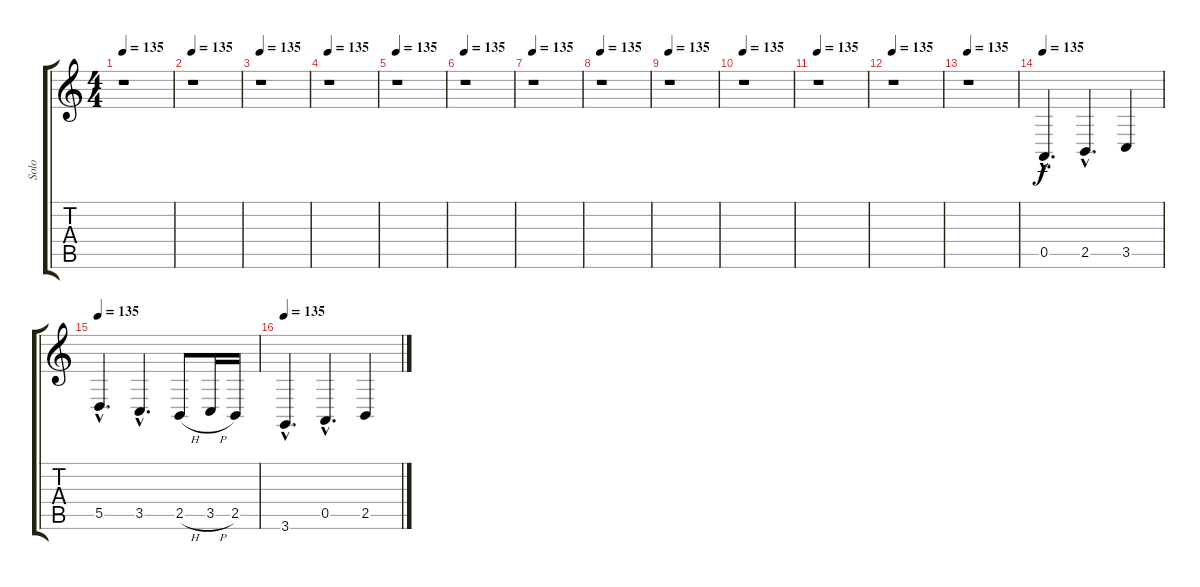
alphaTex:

\track ("Solo" "Solo") {instrument lead5charang}
\staff {score tabs}
\tuning (E4 B3 G3 D3 A2 E2) {hide}
\ts (4 4)
\tempo 135
\clef g2
\ks c
r.1{dy f} |
\tempo 135
r.1 |
\tempo 135
r.1 |
\tempo 135
r.1 |
\tempo 135
r.1 |
\tempo 135
r.1 |
\tempo 135
r.1 |
\tempo 135
r.1 |
\tempo 135
r.1 |
\tempo 135
r.1 |
\tempo 135
r.1 |
\tempo 135
r.1 |
\tempo 135
r.1 |
\tempo 135
0.5{hac}.4{d} 2.5{hac}.4{d} 3.5.4 |
\tempo 135
5.5{hac}.4{d} 3.5{hac}.4{d} 2.5{h}.8 3.5{h}.16 2.5.16 |
\tempo 135
3.6{hac}.4{d} 0.5{hac}.4{d} 2.5.4
